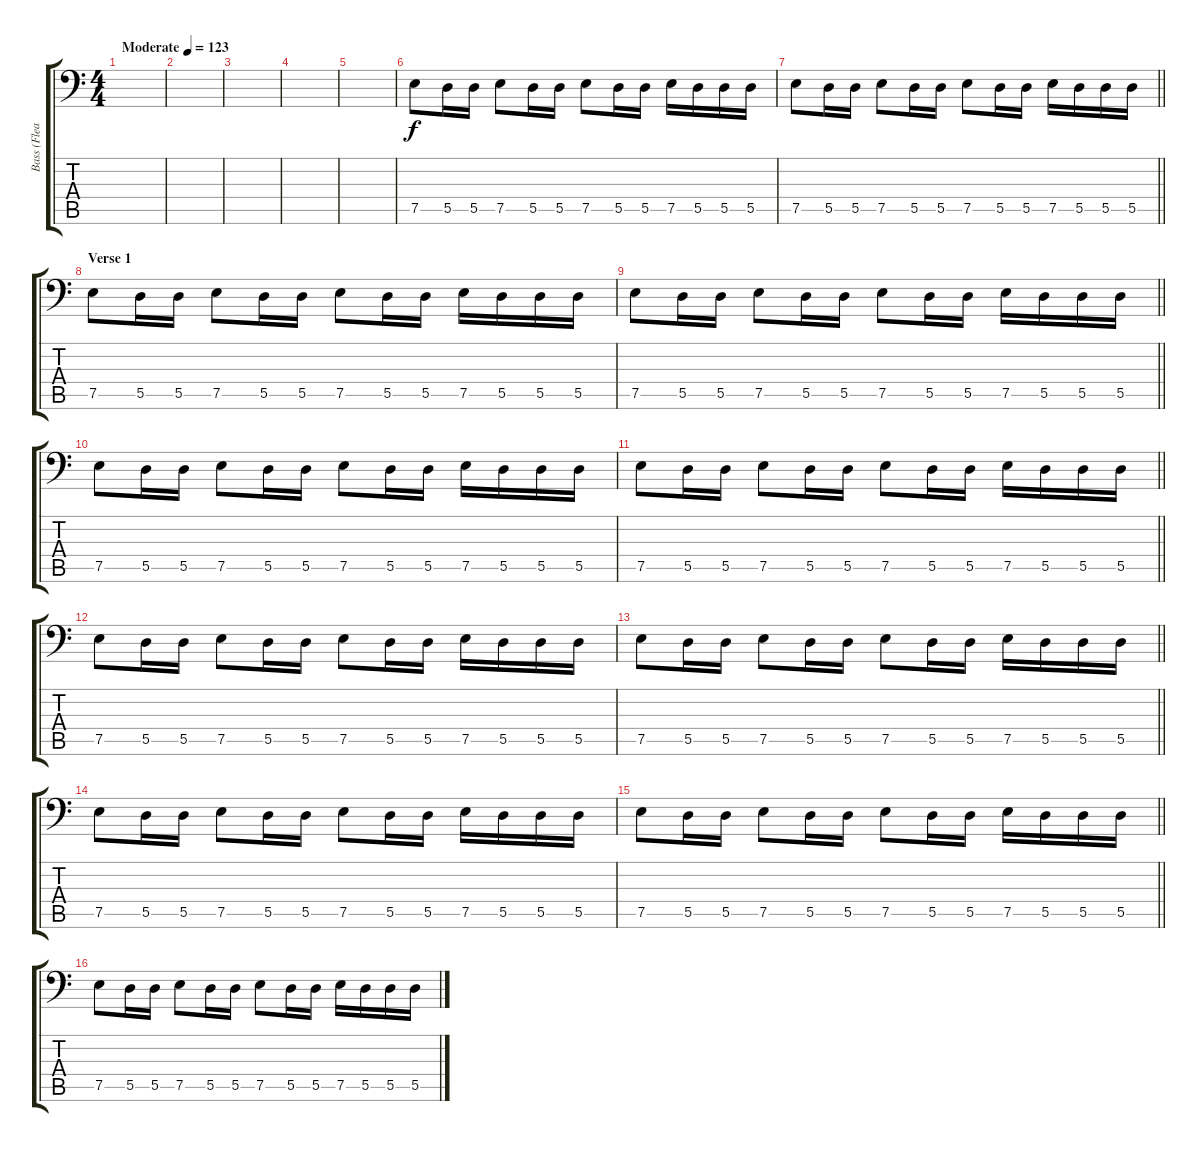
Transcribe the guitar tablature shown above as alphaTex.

\track ("Bass (Flea)" "Bass (Flea") {instrument electricbassfinger}
\staff {score tabs}
\tuning (E3 B2 G2 D2 A1 E1) {hide}
\ts (4 4)
\tempo (123 "Moderate")
\clef f4
\ks c
|
|
|
|
|
7.5.8 5.5.16 5.5.16 7.5.8 5.5.16 5.5.16 7.5.8 5.5.16 5.5.16 7.5.16 5.5.16 5.5.16 5.5.16 |
\barLineRight lightlight
7.5.8 5.5.16 5.5.16 7.5.8 5.5.16 5.5.16 7.5.8 5.5.16 5.5.16 7.5.16 5.5.16 5.5.16 5.5.16 |
\section ("" "Verse 1")
7.5.8 5.5.16 5.5.16 7.5.8 5.5.16 5.5.16 7.5.8 5.5.16 5.5.16 7.5.16 5.5.16 5.5.16 5.5.16 |
\barLineRight lightlight
7.5.8 5.5.16 5.5.16 7.5.8 5.5.16 5.5.16 7.5.8 5.5.16 5.5.16 7.5.16 5.5.16 5.5.16 5.5.16 |
7.5.8 5.5.16 5.5.16 7.5.8 5.5.16 5.5.16 7.5.8 5.5.16 5.5.16 7.5.16 5.5.16 5.5.16 5.5.16 |
\barLineRight lightlight
7.5.8 5.5.16 5.5.16 7.5.8 5.5.16 5.5.16 7.5.8 5.5.16 5.5.16 7.5.16 5.5.16 5.5.16 5.5.16 |
7.5.8 5.5.16 5.5.16 7.5.8 5.5.16 5.5.16 7.5.8 5.5.16 5.5.16 7.5.16 5.5.16 5.5.16 5.5.16 |
\barLineRight lightlight
7.5.8 5.5.16 5.5.16 7.5.8 5.5.16 5.5.16 7.5.8 5.5.16 5.5.16 7.5.16 5.5.16 5.5.16 5.5.16 |
7.5.8 5.5.16 5.5.16 7.5.8 5.5.16 5.5.16 7.5.8 5.5.16 5.5.16 7.5.16 5.5.16 5.5.16 5.5.16 |
\barLineRight lightlight
7.5.8 5.5.16 5.5.16 7.5.8 5.5.16 5.5.16 7.5.8 5.5.16 5.5.16 7.5.16 5.5.16 5.5.16 5.5.16 |
7.5.8 5.5.16 5.5.16 7.5.8 5.5.16 5.5.16 7.5.8 5.5.16 5.5.16 7.5.16 5.5.16 5.5.16 5.5.16
